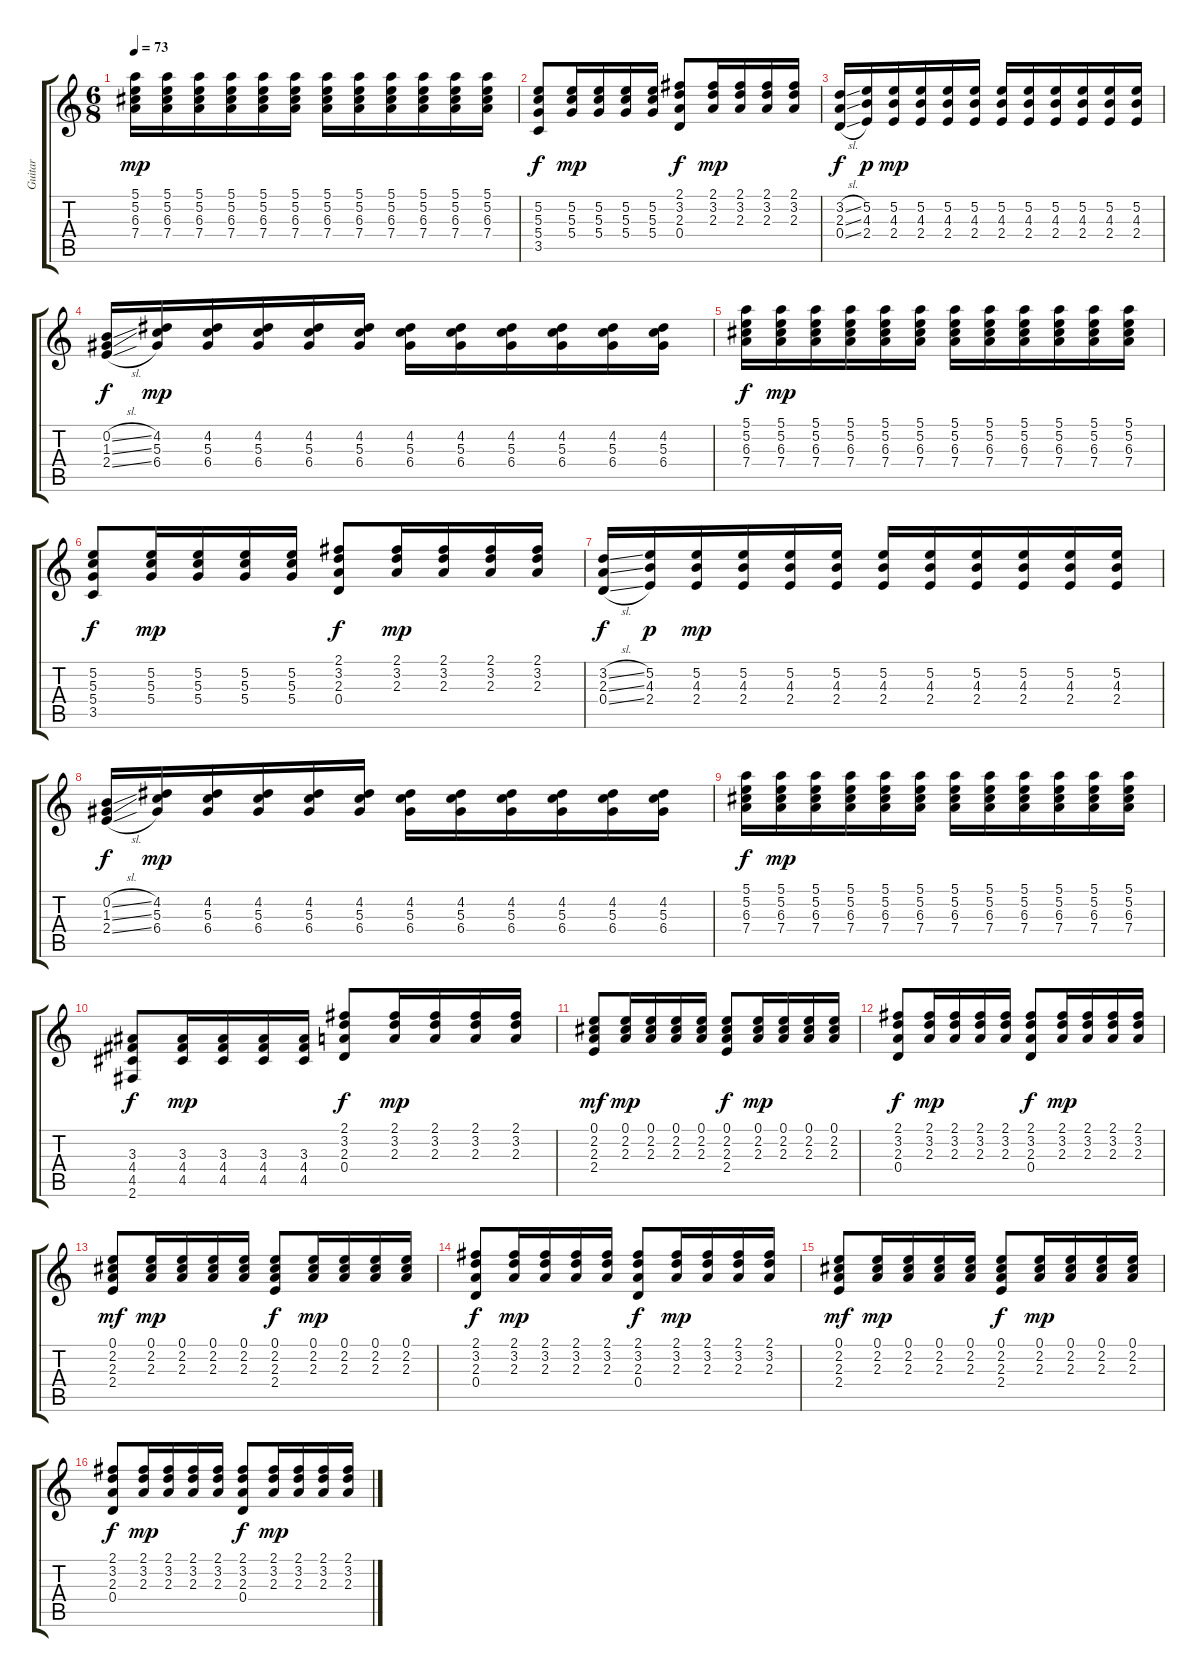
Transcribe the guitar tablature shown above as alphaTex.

\track ("Guitar" "Guitar") {instrument acousticguitarsteel}
\staff {score tabs}
\tuning (E4 B3 G3 D3 A2 E2) {hide}
\ts (6 8)
\tempo 73
\clef g2
\ks c
(5.1 5.2 6.3 7.4).16{dy mp} (5.1 5.2 6.3 7.4).16 (5.1 5.2 6.3 7.4).16 (5.1 5.2 6.3 7.4).16 (5.1 5.2 6.3 7.4).16 (5.1 5.2 6.3 7.4).16 (5.1 5.2 6.3 7.4).16 (5.1 5.2 6.3 7.4).16 (5.1 5.2 6.3 7.4).16 (5.1 5.2 6.3 7.4).16 (5.1 5.2 6.3 7.4).16 (5.1 5.2 6.3 7.4).16 |
(5.2 5.3 5.4 3.5).8{dy f} (5.2 5.3 5.4).16{dy mp} (5.2 5.3 5.4).16 (5.2 5.3 5.4).16 (5.2 5.3 5.4).16 (2.1 3.2 2.3 0.4).8{dy f} (2.1 3.2 2.3).16{dy mp} (2.1 3.2 2.3).16 (2.1 3.2 2.3).16 (2.1 3.2 2.3).16 |
(3.2{sl} 2.3{sl} 0.4{sl}).16{dy f} (5.2 4.3 2.4).16{dy p} (5.2 4.3 2.4).16{dy mp} (5.2 4.3 2.4).16 (5.2 4.3 2.4).16 (5.2 4.3 2.4).16 (5.2 4.3 2.4).16 (5.2 4.3 2.4).16 (5.2 4.3 2.4).16 (5.2 4.3 2.4).16 (5.2 4.3 2.4).16 (5.2 4.3 2.4).16 |
(0.2{sl} 1.3{sl} 2.4{sl}).16{dy f} (4.2 5.3 6.4).16{dy mp} (4.2 5.3 6.4).16 (4.2 5.3 6.4).16 (4.2 5.3 6.4).16 (4.2 5.3 6.4).16 (4.2 5.3 6.4).16 (4.2 5.3 6.4).16 (4.2 5.3 6.4).16 (4.2 5.3 6.4).16 (4.2 5.3 6.4).16 (4.2 5.3 6.4).16 |
(5.1 5.2 6.3 7.4).16{dy f} (5.1 5.2 6.3 7.4).16{dy mp} (5.1 5.2 6.3 7.4).16 (5.1 5.2 6.3 7.4).16 (5.1 5.2 6.3 7.4).16 (5.1 5.2 6.3 7.4).16 (5.1 5.2 6.3 7.4).16 (5.1 5.2 6.3 7.4).16 (5.1 5.2 6.3 7.4).16 (5.1 5.2 6.3 7.4).16 (5.1 5.2 6.3 7.4).16 (5.1 5.2 6.3 7.4).16 |
(5.2 5.3 5.4 3.5).8{dy f} (5.2 5.3 5.4).16{dy mp} (5.2 5.3 5.4).16 (5.2 5.3 5.4).16 (5.2 5.3 5.4).16 (2.1 3.2 2.3 0.4).8{dy f} (2.1 3.2 2.3).16{dy mp} (2.1 3.2 2.3).16 (2.1 3.2 2.3).16 (2.1 3.2 2.3).16 |
(3.2{sl} 2.3{sl} 0.4{sl}).16{dy f} (5.2 4.3 2.4).16{dy p} (5.2 4.3 2.4).16{dy mp} (5.2 4.3 2.4).16 (5.2 4.3 2.4).16 (5.2 4.3 2.4).16 (5.2 4.3 2.4).16 (5.2 4.3 2.4).16 (5.2 4.3 2.4).16 (5.2 4.3 2.4).16 (5.2 4.3 2.4).16 (5.2 4.3 2.4).16 |
(0.2{sl} 1.3{sl} 2.4{sl}).16{dy f} (4.2 5.3 6.4).16{dy mp} (4.2 5.3 6.4).16 (4.2 5.3 6.4).16 (4.2 5.3 6.4).16 (4.2 5.3 6.4).16 (4.2 5.3 6.4).16 (4.2 5.3 6.4).16 (4.2 5.3 6.4).16 (4.2 5.3 6.4).16 (4.2 5.3 6.4).16 (4.2 5.3 6.4).16 |
(5.1 5.2 6.3 7.4).16{dy f} (5.1 5.2 6.3 7.4).16{dy mp} (5.1 5.2 6.3 7.4).16 (5.1 5.2 6.3 7.4).16 (5.1 5.2 6.3 7.4).16 (5.1 5.2 6.3 7.4).16 (5.1 5.2 6.3 7.4).16 (5.1 5.2 6.3 7.4).16 (5.1 5.2 6.3 7.4).16 (5.1 5.2 6.3 7.4).16 (5.1 5.2 6.3 7.4).16 (5.1 5.2 6.3 7.4).16 |
(3.3 4.4 4.5 2.6).8{dy f} (3.3 4.4 4.5).16{dy mp} (3.3 4.4 4.5).16 (3.3 4.4 4.5).16 (3.3 4.4 4.5).16 (2.1 3.2 2.3 0.4).8{dy f} (2.1 3.2 2.3).16{dy mp} (2.1 3.2 2.3).16 (2.1 3.2 2.3).16 (2.1 3.2 2.3).16 |
(0.1 2.2 2.3 2.4).8{dy mf} (0.1 2.2 2.3).16{dy mp} (0.1 2.2 2.3).16 (0.1 2.2 2.3).16 (0.1 2.2 2.3).16 (0.1 2.2 2.3 2.4).8{dy f} (0.1 2.2 2.3).16{dy mp} (0.1 2.2 2.3).16 (0.1 2.2 2.3).16 (0.1 2.2 2.3).16 |
(2.1 3.2 2.3 0.4).8{dy f} (2.1 3.2 2.3).16{dy mp} (2.1 3.2 2.3).16 (2.1 3.2 2.3).16 (2.1 3.2 2.3).16 (2.1 3.2 2.3 0.4).8{dy f} (2.1 3.2 2.3).16{dy mp} (2.1 3.2 2.3).16 (2.1 3.2 2.3).16 (2.1 3.2 2.3).16 |
(0.1 2.2 2.3 2.4).8{dy mf} (0.1 2.2 2.3).16{dy mp} (0.1 2.2 2.3).16 (0.1 2.2 2.3).16 (0.1 2.2 2.3).16 (0.1 2.2 2.3 2.4).8{dy f} (0.1 2.2 2.3).16{dy mp} (0.1 2.2 2.3).16 (0.1 2.2 2.3).16 (0.1 2.2 2.3).16 |
(2.1 3.2 2.3 0.4).8{dy f} (2.1 3.2 2.3).16{dy mp} (2.1 3.2 2.3).16 (2.1 3.2 2.3).16 (2.1 3.2 2.3).16 (2.1 3.2 2.3 0.4).8{dy f} (2.1 3.2 2.3).16{dy mp} (2.1 3.2 2.3).16 (2.1 3.2 2.3).16 (2.1 3.2 2.3).16 |
(0.1 2.2 2.3 2.4).8{dy mf} (0.1 2.2 2.3).16{dy mp} (0.1 2.2 2.3).16 (0.1 2.2 2.3).16 (0.1 2.2 2.3).16 (0.1 2.2 2.3 2.4).8{dy f} (0.1 2.2 2.3).16{dy mp} (0.1 2.2 2.3).16 (0.1 2.2 2.3).16 (0.1 2.2 2.3).16 |
(2.1 3.2 2.3 0.4).8{dy f} (2.1 3.2 2.3).16{dy mp} (2.1 3.2 2.3).16 (2.1 3.2 2.3).16 (2.1 3.2 2.3).16 (2.1 3.2 2.3 0.4).8{dy f} (2.1 3.2 2.3).16{dy mp} (2.1 3.2 2.3).16 (2.1 3.2 2.3).16 (2.1 3.2 2.3).16
